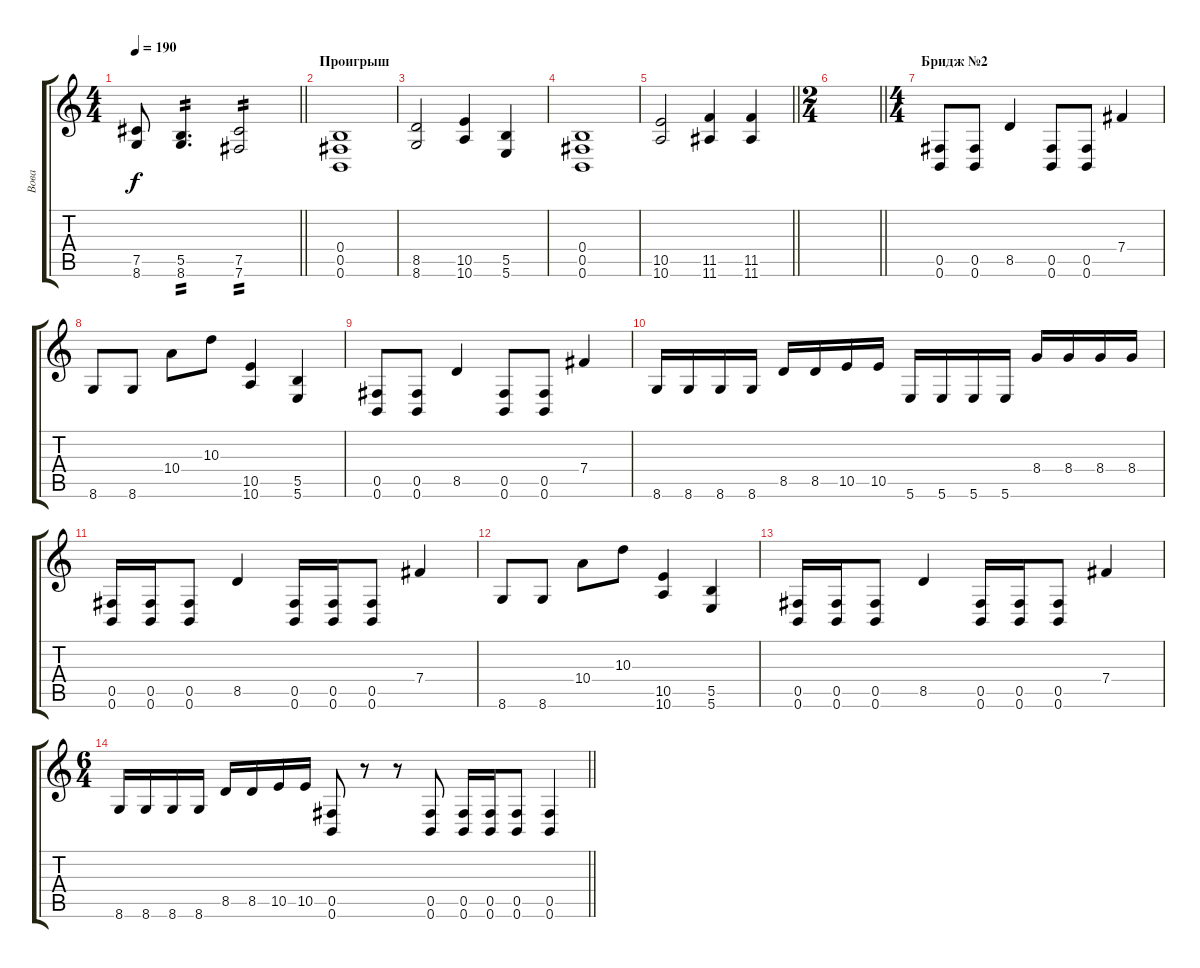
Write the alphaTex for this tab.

\track ("Вова" "Вова") {instrument distortionguitar}
\staff {score tabs}
\tuning (Db4 Ab3 E3 B2 Gb2 B1) {hide}
\ts (4 4)
\tempo 190
\clef g2
\barLineRight lightlight
\ks c
(7.5{t} 8.6{t}).8{dy f} (5.5 8.6).4{d tp 2} (7.5 7.6).2{tp 2} |
\section ("" "Проигрыш")
(0.4 0.5 0.6).1 |
(8.5 8.6).2 (10.5 10.6).4 (5.5 5.6).4 |
(0.4 0.5 0.6).1 |
\barLineRight lightlight
(10.5 10.6).2 (11.5 11.6).4 (11.5 11.6).4 |
\ts (2 4)
\barLineRight lightlight
|
\ts (4 4)
\section ("" "Бридж №2")
(0.5 0.6).8 (0.5 0.6).8 8.5.4 (0.5 0.6).8 (0.5 0.6).8 7.4.4 |
8.6.8 8.6.8 10.4.8 10.3.8 (10.5 10.6).4 (5.5 5.6).4 |
(0.5 0.6).8 (0.5 0.6).8 8.5.4 (0.5 0.6).8 (0.5 0.6).8 7.4.4 |
8.6.16 8.6.16 8.6.16 8.6.16 8.5.16 8.5.16 10.5.16 10.5.16 5.6.16 5.6.16 5.6.16 5.6.16 8.4.16 8.4.16 8.4.16 8.4.16 |
(0.5 0.6).16 (0.5 0.6).16 (0.5 0.6).8 8.5.4 (0.5 0.6).16 (0.5 0.6).16 (0.5 0.6).8 7.4.4 |
8.6.8 8.6.8 10.4.8 10.3.8 (10.5 10.6).4 (5.5 5.6).4 |
(0.5 0.6).16 (0.5 0.6).16 (0.5 0.6).8 8.5.4 (0.5 0.6).16 (0.5 0.6).16 (0.5 0.6).8 7.4.4 |
\ts (6 4)
\barLineRight lightlight
8.6.16 8.6.16 8.6.16 8.6.16 8.5.16 8.5.16 10.5.16 10.5.16 (0.5 0.6).8 r.8 r.8 (0.5 0.6).8 (0.5 0.6).16 (0.5 0.6).16 (0.5 0.6).8 (0.5 0.6).4
